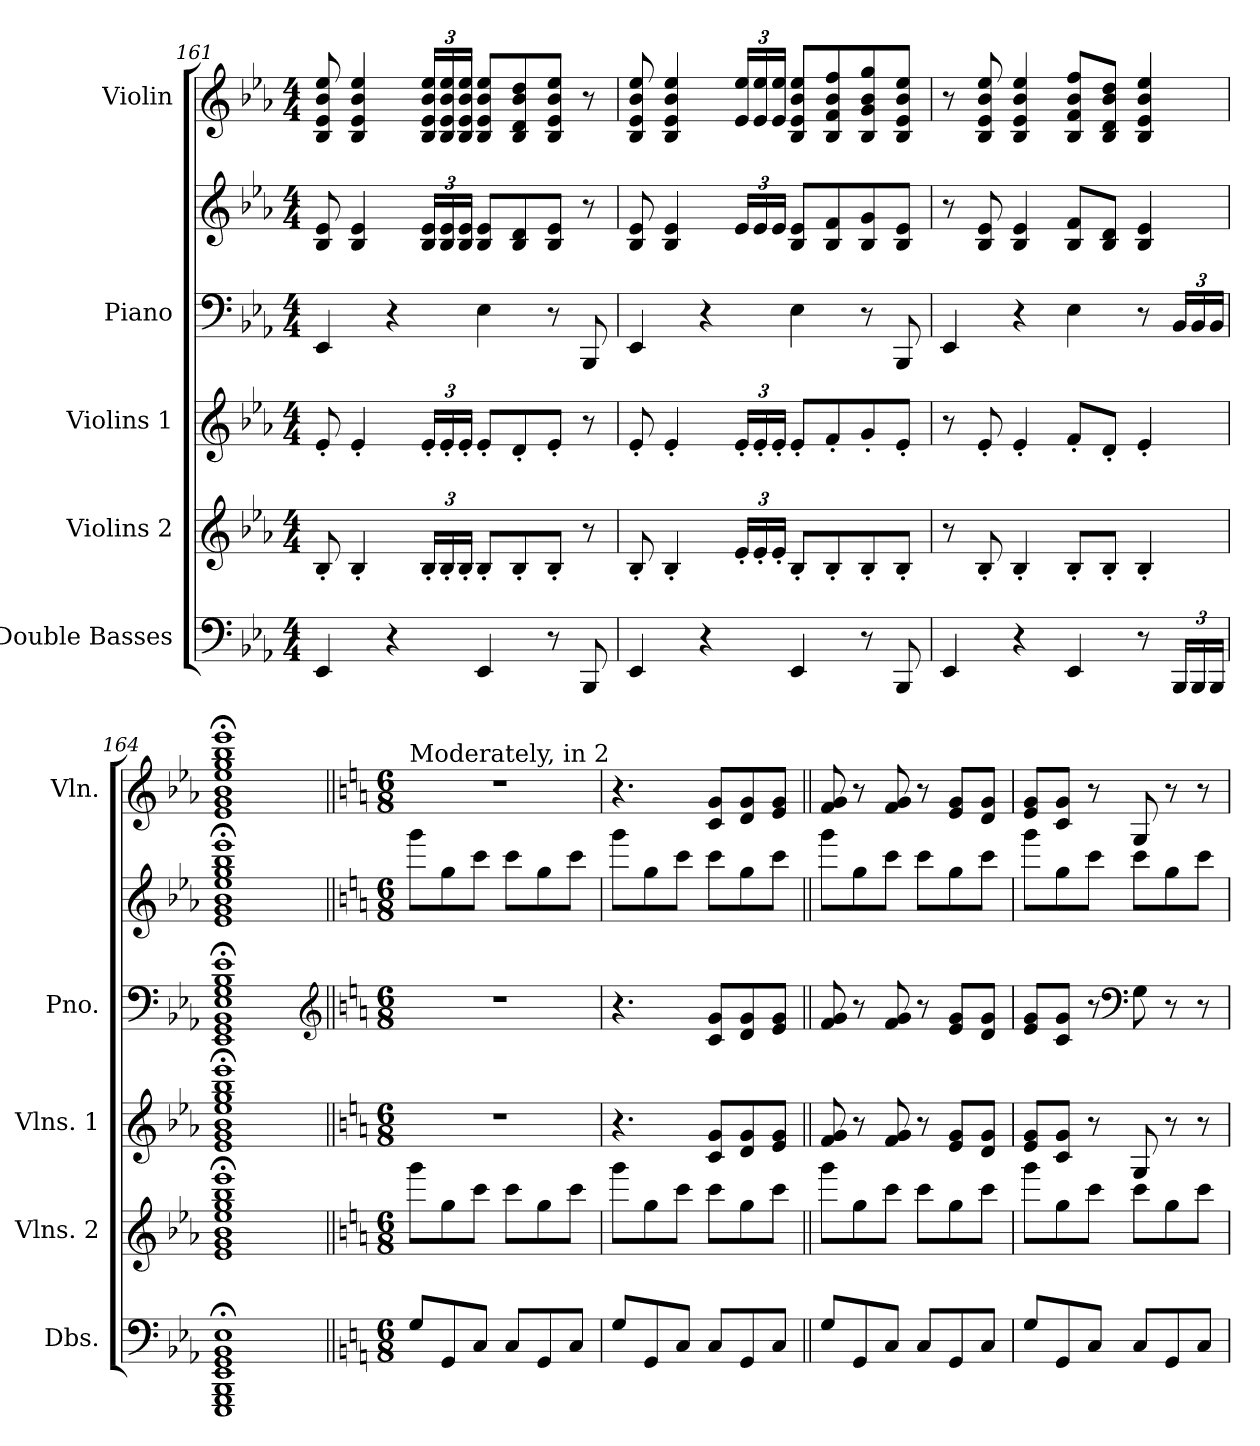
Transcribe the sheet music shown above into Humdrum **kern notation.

**kern	**kern	**kern	**kern	**kern	**kern
*part5	*part4	*part3	*part2	*part2	*part1
*staff6	*staff5	*staff4	*staff3	*staff2	*staff1
*I"Double Basses	*I"Violins 2	*I"Violins 1	*I"Piano	*	*I"Violin
*I'Dbs.	*I'Vlns. 2	*I'Vlns. 1	*I'Pno.	*	*I'Vln.
!!LO:PB:g=z
*clefF4	*clefG2	*clefG2	*clefF4	*clefG2	*clefG2
*k[b-e-a-]	*k[b-e-a-]	*k[b-e-a-]	*k[b-e-a-]	*k[b-e-a-]	*k[b-e-a-]
*E-:	*E-:	*E-:	*E-:	*E-:	*E-:
*M4/4	*M4/4	*M4/4	*M4/4	*M4/4	*M4/4
=161	=161	=161	=161	=161	=161
4EE-/	8B-'/	8e-'/	4EE-/	8B-/ 8e-/	8B-/ 8e-/ 8b-/ 8ee-/
.	4B-'/	4e-'/	.	4B-/ 4e-/	4B-/ 4e-/ 4b-/ 4ee-/
4r	.	.	4r	.	.
*	*Xbrackettup	*Xbrackettup	*	*Xbrackettup	*Xbrackettup
.	24B-'/LL	24e-'/LL	.	24B-/ 24e-/LL	24B-/ 24e-/ 24b-/ 24ee-/LL
.	24B-'/	24e-'/	.	24B-/ 24e-/	24B-/ 24e-/ 24b-/ 24ee-/
.	24B-'/JJ	24e-'/JJ	.	24B-/ 24e-/JJ	24B-/ 24e-/ 24b-/ 24ee-/JJ
4EE-/	8B-'/L	8e-'/L	4E-\	8B-/ 8e-/L	8B-/ 8e-/ 8b-/ 8ee-/L
.	8B-'/	8d'/	.	8B-/ 8d/	8B-/ 8d/ 8b-/ 8dd/
8r	8B-'/J	8e-'/J	8r	8B-/ 8e-/J	8B-/ 8e-/ 8b-/ 8ee-/J
8BBB-/	8r	8r	8BBB-/	8r	8r
!!LO:PB:g=z
=162	=162	=162	=162	=162	=162
4EE-/	8B-'/	8e-'/	4EE-/	8B-/ 8e-/	8B-/ 8e-/ 8b-/ 8ee-/
.	4B-'/	4e-'/	.	4B-/ 4e-/	4B-/ 4e-/ 4b-/ 4ee-/
4r	.	.	4r	.	.
.	24e-'/LL	24e-'/LL	.	24e-/LL	24e-/ 24ee-/LL
.	24e-'/	24e-'/	.	24e-/	24e-/ 24ee-/
.	24e-'/JJ	24e-'/JJ	.	24e-/JJ	24e-/ 24ee-/JJ
4EE-/	8B-'/L	8e-'/L	4E-\	8B-/ 8e-/L	8B-/ 8e-/ 8b-/ 8ee-/L
.	8B-'/	8f'/	.	8B-/ 8f/	8B-/ 8f/ 8b-/ 8ff/
8r	8B-'/	8g'/	8r	8B-/ 8g/	8B-/ 8g/ 8b-/ 8gg/
8BBB-/	8B-'/J	8e-'/J	8BBB-/	8B-/ 8e-/J	8B-/ 8e-/ 8b-/ 8ee-/J
=163	=163	=163	=163	=163	=163
4EE-/	8r	8r	4EE-/	8r	8r
.	8B-'/	8e-'/	.	8B-/ 8e-/	8B-/ 8e-/ 8b-/ 8ee-/
4r	4B-'/	4e-'/	4r	4B-/ 4e-/	4B-/ 4e-/ 4b-/ 4ee-/
4EE-/	8B-'/L	8f'/L	4E-\	8B-/ 8f/L	8B-/ 8f/ 8b-/ 8ff/L
.	8B-'/J	8d'/J	.	8B-/ 8d/J	8B-/ 8d/ 8b-/ 8dd/J
8r	4B-'/	4e-'/	8r	4B-/ 4e-/	4B-/ 4e-/ 4b-/ 4ee-/
*Xbrackettup	*	*	*Xbrackettup	*	*
24BBB-/LL	.	.	24BB-/LL	.	.
24BBB-/	.	.	24BB-/	.	.
24BBB-/JJ	.	.	24BB-/JJ	.	.
=164	=164	=164	=164	=164	=164
1EEE-;< 1GGG;< 1BBB-;< 1EE-;< 1GG;< 1BB-;< 1E-;<	1e-;< 1g;< 1b-;< 1ee-;< 1gg;< 1bb-;< 1eee-;<	1e-;< 1g;< 1b-;< 1ee-;< 1gg;< 1bb-;< 1eee-;<	1EE-;< 1GG;< 1BB-;< 1E-;< 1G;< 1B-;< 1e-;<	1e-;< 1g;< 1b-;< 1ee-;< 1gg;< 1bb-;< 1eee-;<	1e-;< 1g;< 1b-;< 1ee-;< 1gg;< 1bb-;< 1eee-;<
*	*	*	*clefG2	*	*
!!LO:PB:g=z
=165||	=165||	=165||	=165||	=165||	=165||
*k[]	*k[]	*k[]	*k[]	*k[]	*k[]
*C:	*C:	*C:	*C:	*C:	*C:
*M6/8	*M6/8	*M6/8	*M6/8	*M6/8	*M6/8
!	!	!	!	!	!LO:TX:a:t=Moderately, in 2
8G/L	8ggg\L	2.r	2.r	8ggg\L	2.r
8GG/	8gg\	.	.	8gg\	.
8C/J	8ccc\J	.	.	8ccc\J	.
8C/L	8ccc\L	.	.	8ccc\L	.
8GG/	8gg\	.	.	8gg\	.
8C/J	8ccc\J	.	.	8ccc\J	.
=166	=166	=166	=166	=166	=166
8G/L	8ggg\L	4.r	4.r	8ggg\L	4.r
8GG/	8gg\	.	.	8gg\	.
8C/J	8ccc\J	.	.	8ccc\J	.
8C/L	8ccc\L	8c/ 8g/L	8c/ 8g/L	8ccc\L	8c/ 8g/L
8GG/	8gg\	8d/ 8g/	8d/ 8g/	8gg\	8d/ 8g/
8C/J	8ccc\J	8e/ 8g/J	8e/ 8g/J	8ccc\J	8e/ 8g/J
=167||	=167||	=167||	=167||	=167||	=167||
8G/L	8ggg\L	8f/ 8g/	8f/ 8g/	8ggg\L	8f/ 8g/
8GG/	8gg\	8r	8r	8gg\	8r
8C/J	8ccc\J	8f/ 8g/	8f/ 8g/	8ccc\J	8f/ 8g/
8C/L	8ccc\L	8r	8r	8ccc\L	8r
8GG/	8gg\	8e/ 8g/L	8e/ 8g/L	8gg\	8e/ 8g/L
8C/J	8ccc\J	8d/ 8g/J	8d/ 8g/J	8ccc\J	8d/ 8g/J
=168	=168	=168	=168	=168	=168
8G/L	8ggg\L	8e/ 8g/L	8e/ 8g/L	8ggg\L	8e/ 8g/L
8GG/	8gg\	8c/ 8g/J	8c/ 8g/J	8gg\	8c/ 8g/J
8C/J	8ccc\J	8r	8r	8ccc\J	8r
*	*	*	*clefF4	*	*
8C/L	8ccc\L	8G/	8G\	8ccc\L	8G/
8GG/	8gg\	8r	8r	8gg\	8r
8C/J	8ccc\J	8r	8r	8ccc\J	8r
=	=	=	=	=	=
*-	*-	*-	*-	*-	*-
